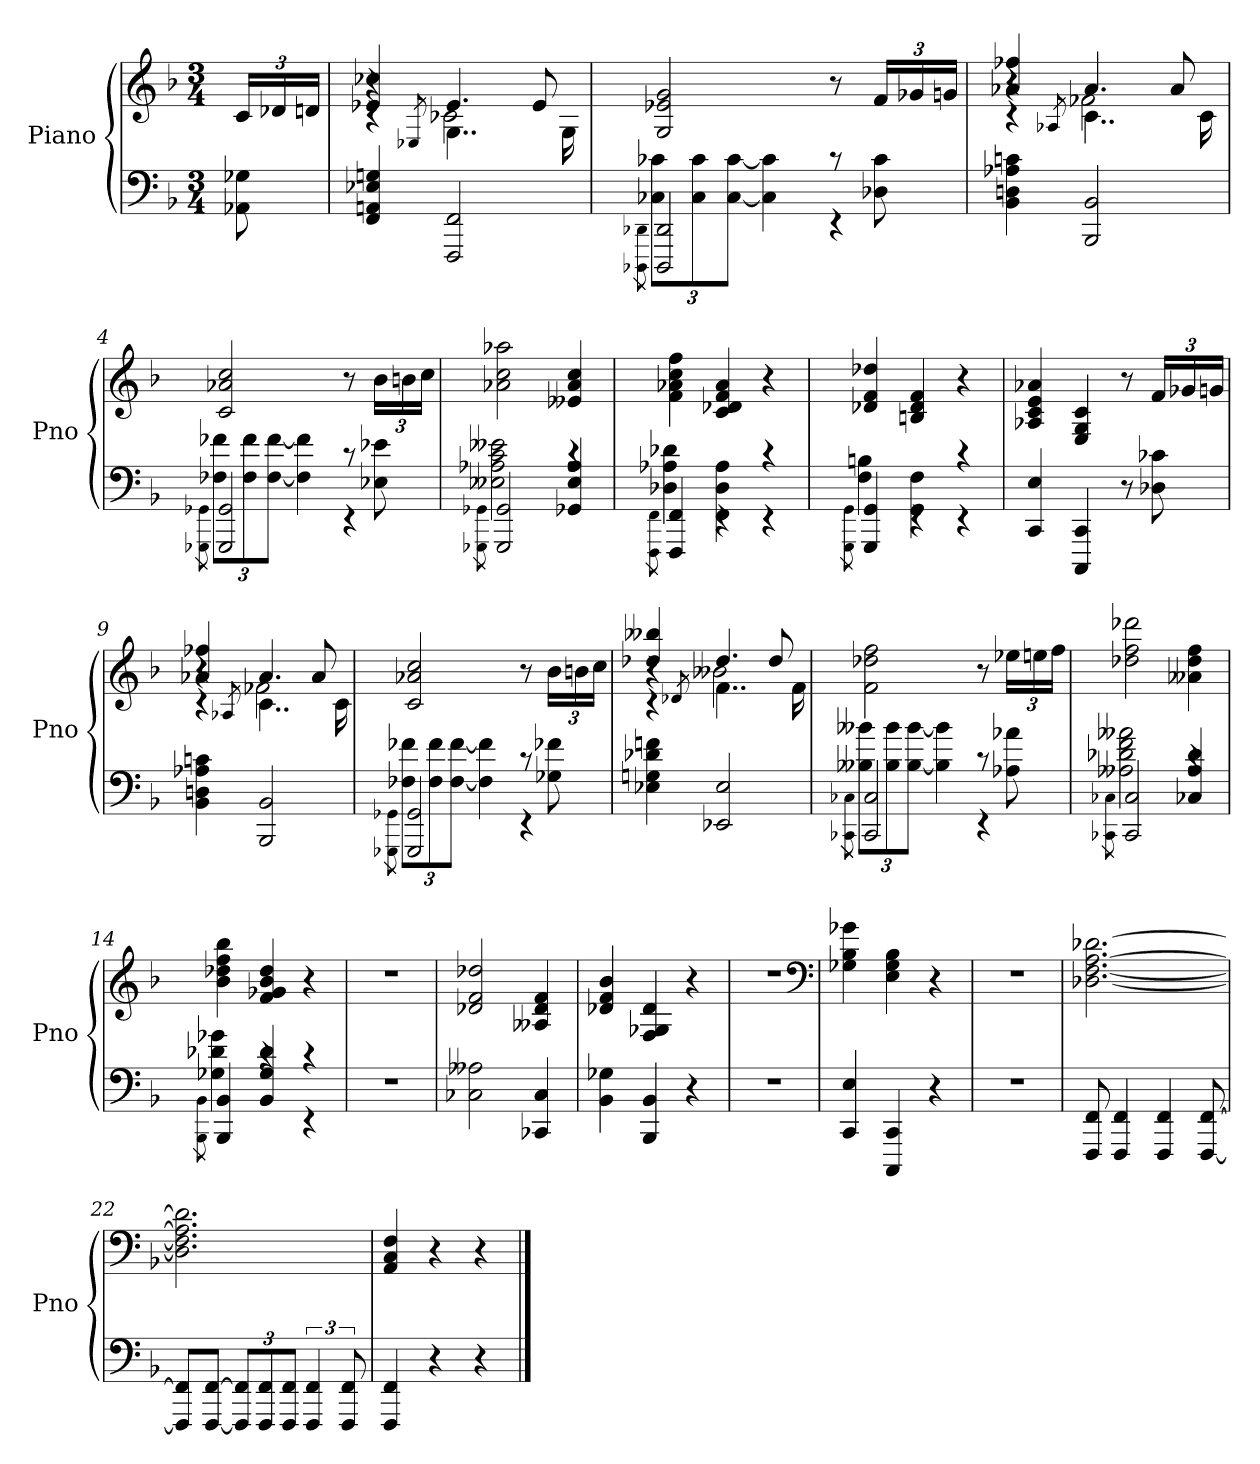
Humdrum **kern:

**kern	**kern
*part1	*part1
*staff2	*staff1
*I"Piano	*
*I'Pno	*
*clefF4	*clefG2
*k[b-]	*k[b-]
*F:	*F:
*M3/4	*M3/4
=	=
8AA-X 8G-X	24cLL
.	24d-X
.	24dnJJ
=1	=1
*	*^
*	*	*^
4FF 4AAn 4E-X 4Gn	4r	4rc	4e-X 4cc-X
.	.	.	8qE-X/
2FFF 2FF	4..G\	2c-X	4.e-
.	.	.	8e-
.	16G\	.	.
*	*v	*v	*v
=2	=2
8qDDD-X\ 8qDD-X\	.
*^	*
2DDD-] 2DD-]	12C-X 12c-XL	2G 2e-X 2g
.	12C- 12c-	.
.	[12C- [12c-J	.
.	4C-] 4c-]	.
4rEE	8rc	8r
.	8D-X 8c-	24fLL
.	.	24g-X
.	.	24gnJJ
*v	*v	*
=3	=3
*	*^
*	*	*^
4BB- 4Dn 4A-X 4cn	4r	4rc	4a-X 4ff-X
.	.	.	8qA-X/
2BBB- 2BB-	4..c\	2f-X	4.a-
.	.	.	8a-
.	16c\	.	.
*	*v	*v	*v
=4	=4
8qGGG-X\ 8qGG-X\	.
*^	*
2GGG-] 2GG-]	12F-X 12f-XL	2c 2a-X 2cc
.	12F- 12f-	.
.	[12F- [12f-J	.
.	4F-] 4f-]	.
4rEE	8rc	8r
.	8E-X 8e-X	24b-LL
.	.	24bn
.	.	24ccJJ
=5	=5	=5
8qGGG-X\ 8qGG-X\	.	.
2GGG-] 2GG-]	2E--X 2A-X 2c 2e--X	2a-X 2cc 2aa-X
4GG-X 4E-- 4A-	4rc	4e--X 4a- 4cc
=6	=6	=6
8qFFF\ 8qFF\	.	.
4FFF] 4FF]	4D-X 4A-X 4d-X	4f 4a-X 4cc 4ff
4rEE	4FF 4D- 4A-	4c 4d-X 4f 4a-
4rEE	4rc	4r
=7	=7	=7
8qGGG\ 8qGG\	.	.
4GGG] 4GG]	4F 4Bn	4d-X 4f 4dd-X
4rEE	4GG 4F	4Bn 4d- 4f
4rEE	4rc	4r
*v	*v	*
=8	=8
4CC 4E	4A-X 4c 4e 4a-X
4CCC 4CC	4E 4G 4c
8r	8r
8D-X 8c-X	24fLL
.	24g-X
.	24gnJJ
=9	=9
*	*^
*	*	*^
4BB- 4Dn 4A-X 4cn	4r	4rc	4a-X 4ff-X
.	.	.	8qA-X/
2BBB- 2BB-	4..c\	2f-X	4.a-
.	.	.	8a-
.	16c\	.	.
*	*v	*v	*v
=10	=10
8qGGG-X\ 8qGG-X\	.
*^	*
2GGG-] 2GG-]	12F-X 12f-XL	2c 2a-X 2cc
.	12F- 12f-	.
.	[12F- [12f-J	.
.	4F-] 4f-]	.
4rEE	8rc	8r
.	8G-X 8f-X	24b-LL
.	.	24bn
.	.	24ccJJ
*v	*v	*
=11	=11
*	*^
*	*	*^
4E-X 4Gn 4d-X 4fn	4r	4rc	4dd-X 4bb--X
.	.	.	8qd-X/
2EE-X 2E-	4..f\	2b--X	4.dd-
.	.	.	8dd-
.	16f\	.	.
*	*v	*v	*v
=12	=12
8qCC-X\ 8qC-X\	.
*^	*
2CC-] 2C-]	12B--X 12b--XL	2f 2dd-X 2ff
.	12B-- 12b--	.
.	[12B-- [12b--J	.
.	4B--] 4b--]	.
4rEE	8rc	8r
.	8A-X 8a-X	24ee-XLL
.	.	24een
.	.	24ffJJ
=13	=13	=13
8qCC-X\ 8qC-X\	.	.
2CC-] 2C-]	2A--X 2d-X 2f 2a--X	2dd-X 2ff 2ddd-X
4C-X 4A-- 4d-	4rc	4a--X 4dd- 4ff
=14	=14	=14
8qBBB-\ 8qBB-\	.	.
4BBB-] 4BB-]	4G-X 4d-X 4g-X	4b- 4dd-X 4ff 4bb-
4BB- 4G- 4d-	4rc	4f 4g-X 4b- 4dd-
4rEE	4rc	4r
*v	*v	*
=15	=15
2.r	2.r
=16	=16
2C-X 2A--X	2d-X 2f 2dd-X
4CC-X 4C-	4A--X 4d- 4f
=17	=17
4BB- 4G-X	4d-X 4f 4b-
4BBB- 4BB-	4F 4G-X 4d-
4r	4r
=18	=18
2.r	2.r
*	*clefF4
=19	=19
4CC 4E	4G-X 4B- 4g-X
4CCC 4CC	4E 4G- 4B-
4r	4r
=20	=20
2.r	2.r
=21	=21
8FFF 8FF	[2.D-X [2.F [2.A [2.d-X
4FFF 4FF	.
4FFF 4FF	.
[8FFF [8FF	.
=22	=22
8FFF] 8FF]L	2.D-] 2.F] 2.A] 2.d-]
[8FFF [8FFJ	.
12FFF] 12FF]L	.
12FFF 12FF	.
12FFF 12FFJ	.
6FFF 6FF	.
12FFF 12FF	.
=23	=23
4FFF 4FF	4AA 4C 4F
4r	4r
4r	4r
==	==
*-	*-
